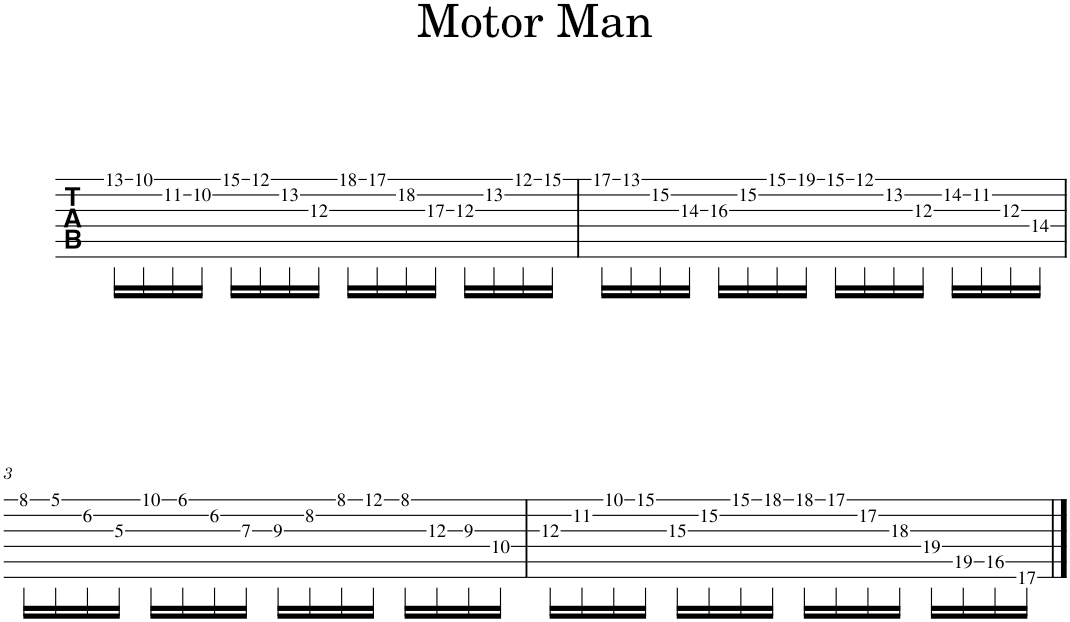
**kern
*part1
*staff1
*I"Guitar
*I'Guit.
*stria6
*
*k[b-]
*M4/4
=1
16ff\LL
16dd\
16b-\
16a\JJ
16gg\LL
16ee\
16cc\
16g\JJ
16bb-\LL
16aa\
16ff\
16cc\JJ
16g\LL
16cc\
16ee\
16gg\JJ
=2
16aa\LL
16ff\
16dd\
16a\JJ
16b\LL
16dd\
16gg\
16bb\JJ
16gg\LL
16ee\
16cc\
16g\JJ
16cc#\LL
16b-\
16g\
16e\JJ
!!LO:LB:g=z
=3
16cc\LL
16a\
16f\
16c\JJ
16dd\LL
16b-\
16f\
16d\JJ
16e\LL
16g\
16cc\
16ee\JJ
16cc\LL
16g\
16e\
16c\JJ
=4
16g\LL
16b-\
16dd\
16gg\JJ
16b-\LL
16dd\
16gg\
16bb-\JJ
16bb-\LL
16aa\
16ee\
16cc#\JJ
16a\LL
16e\
16c#\
16A\JJ
==
*-
